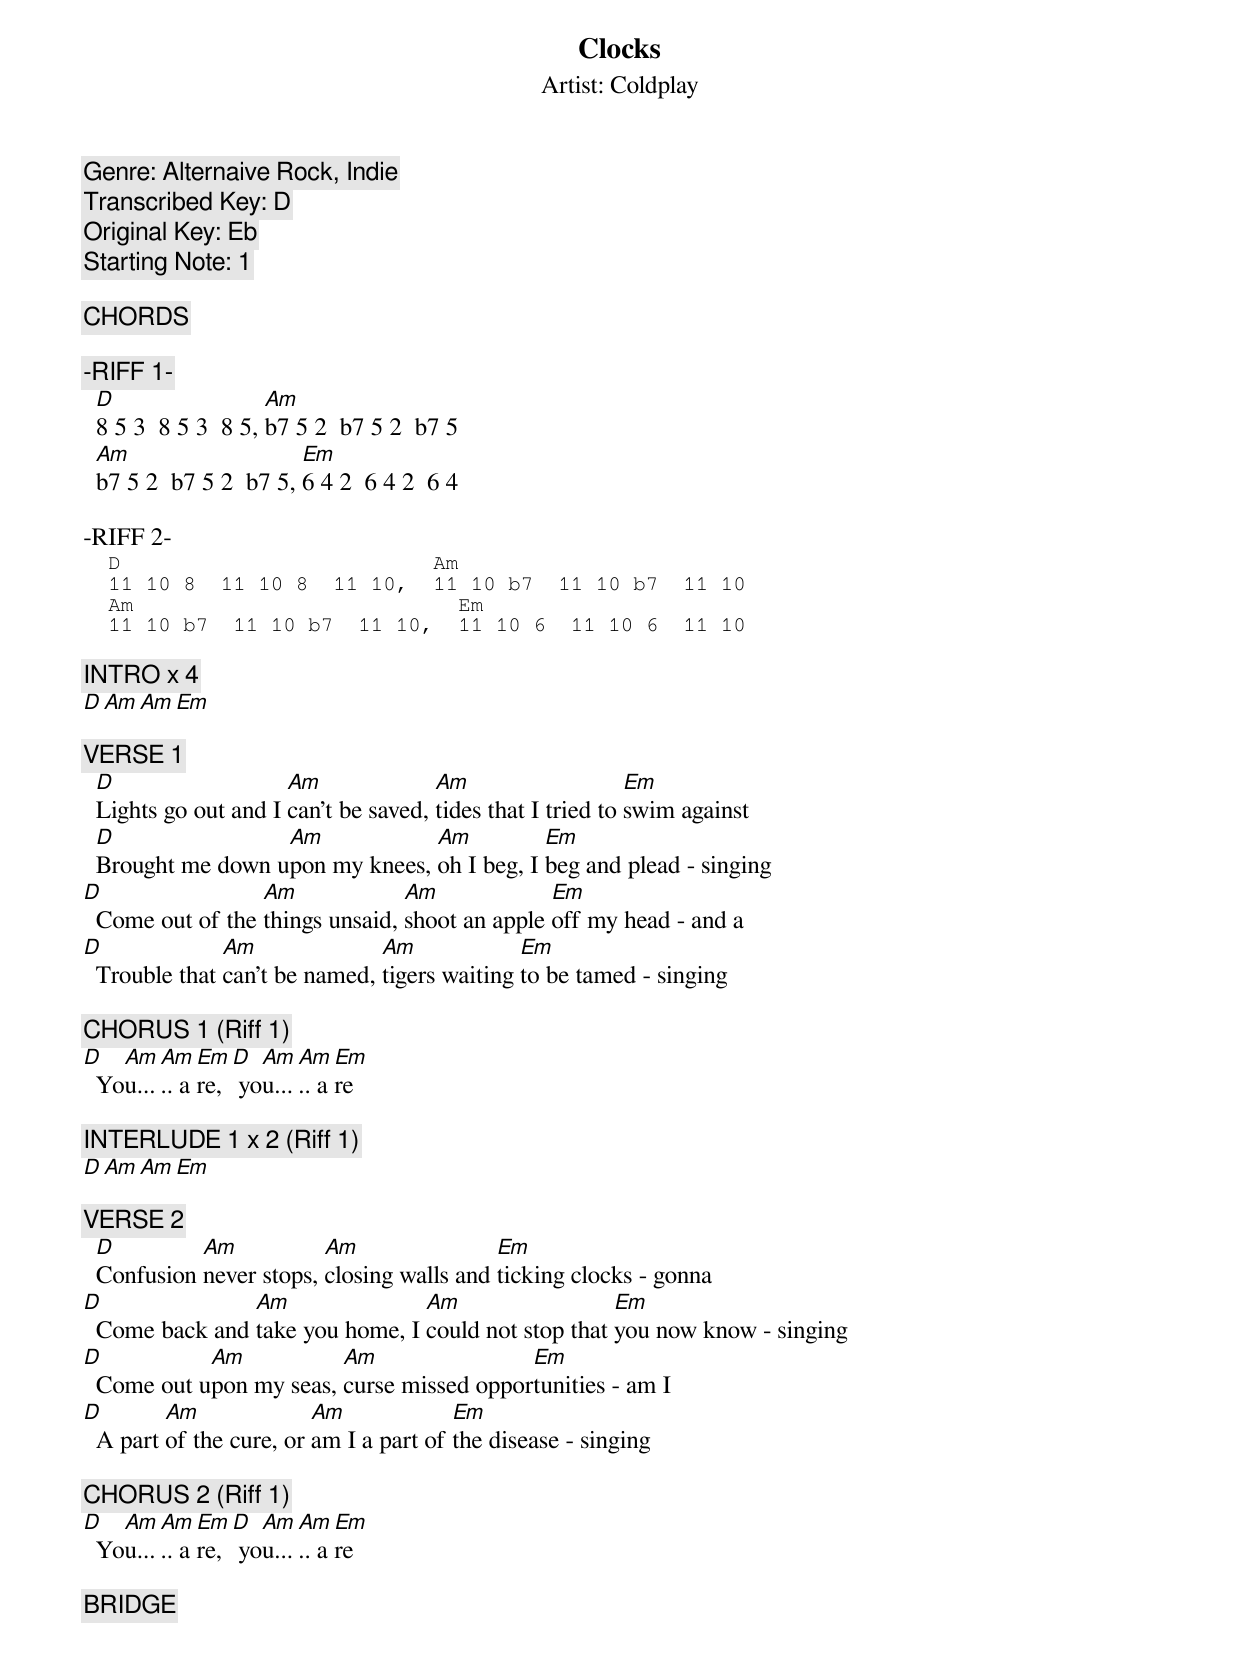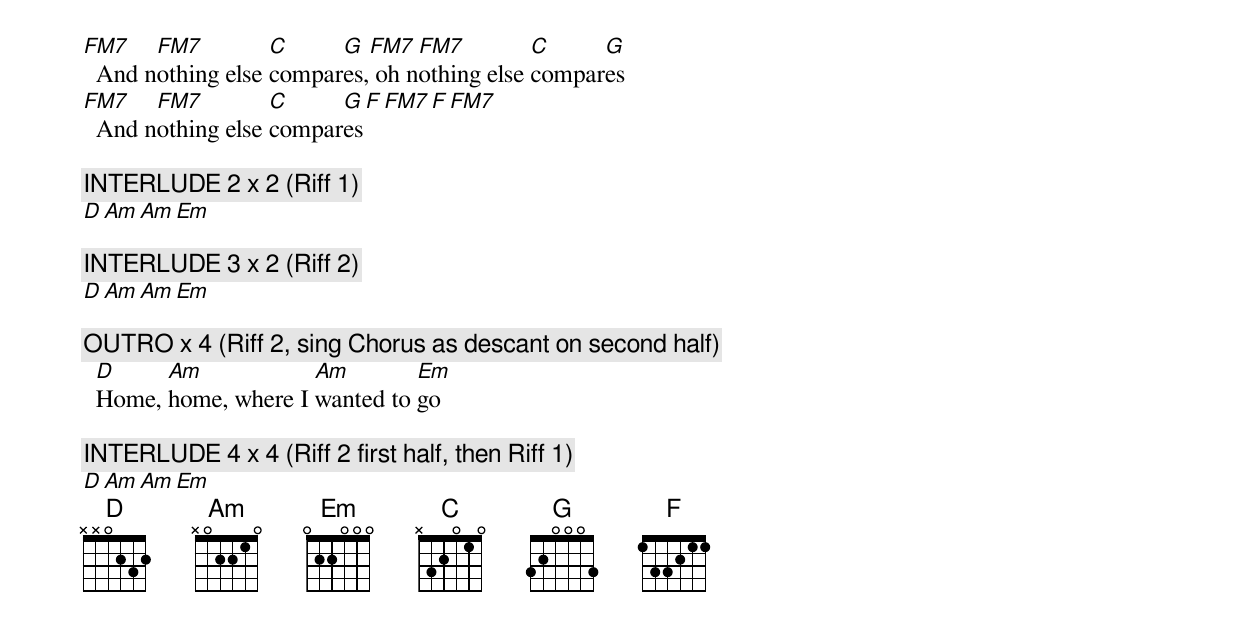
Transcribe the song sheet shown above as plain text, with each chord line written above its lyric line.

Clocks
Artist: Coldplay
Genre: Alternaive Rock, Indie
Transcribed Key: D
Original Key: Eb
Starting Note: 1

[CHORDS]
  D  2220      Am  2000      Em  0432      FM7  2413      C  0003      G  0232

-RIFF 1-
  D                  Am
  8 5 3  8 5 3  8 5, b7 5 2  b7 5 2  b7 5
  Am                    Em
  b7 5 2  b7 5 2  b7 5, 6 4 2  6 4 2  6 4

-RIFF 2-
  D                         Am
  11 10 8  11 10 8  11 10,  11 10 b7  11 10 b7  11 10
  Am                          Em
  11 10 b7  11 10 b7  11 10,  11 10 6  11 10 6  11 10

[INTRO] x 4
  D  Am  Am  Em

[VERSE 1]
  D                   Am              Am                    Em
  Lights go out and I can't be saved, tides that I tried to swim against
  D                Am            Am          Em
  Brought me down upon my knees, oh I beg, I beg and plead - singing
D                 Am             Am             Em
  Come out of the things unsaid, shoot an apple off my head - and a
D              Am              Am             Em
  Trouble that can't be named, tigers waiting to be tamed - singing

[CHORUS 1] (Riff 1)
D   Am  Am  Em  D  Am  Am  Em
  You..... are,  you..... are

[INTERLUDE 1] x 2 (Riff 1)
  D  Am  Am  Em

[VERSE 2]
  D         Am           Am                Em
  Confusion never stops, closing walls and ticking clocks - gonna
D               Am               Am                  Em
  Come back and take you home, I could not stop that you now know - singing
D           Am           Am                Em
  Come out upon my seas, curse missed opportunities - am I
D        Am              Am             Em
  A part of the cure, or am I a part of the disease - singing

[CHORUS 2] (Riff 1)
D   Am  Am  Em  D  Am  Am  Em
  You..... are,  you..... are

[BRIDGE]
FM7    FM7         C     G  FM7  FM7         C     G
  And nothing else compares, oh nothing else compares
FM7    FM7         C     G  F  FM7  F  FM7
  And nothing else compares

[INTERLUDE 2] x 2 (Riff 1)
  D  Am  Am  Em

[INTERLUDE 3] x 2 (Riff 2)
  D  Am  Am  Em

[OUTRO] x 4 (Riff 2, sing Chorus as descant on second half)
  D     Am            Am        Em
  Home, home, where I wanted to go

[INTERLUDE 4] x 4 (Riff 2 first half, then Riff 1)
  D  Am  Am  Em
